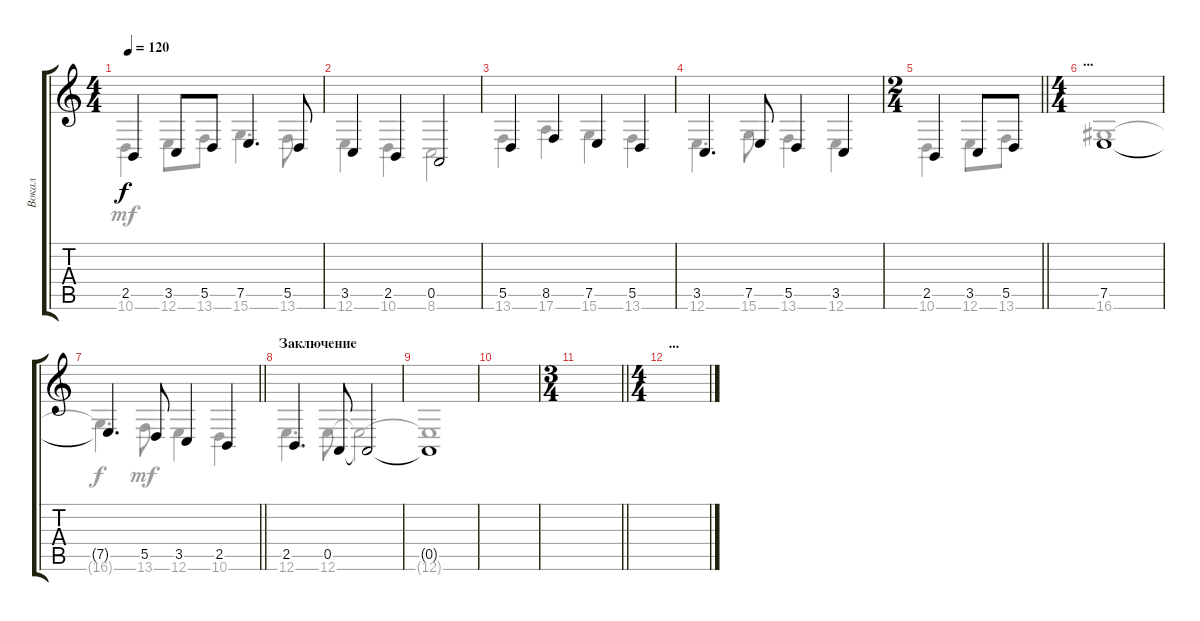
\track ("Вокал" "Вокал") {instrument accordion}
\staff {score tabs}
\tuning (E4 B3 G3 D3 A2 E2) {hide}
\voice
\ts (4 4)
\tempo 120
\clef g2
\ks c
2.5.4{dy f} 3.5.8 5.5.8 7.5.4{d} 5.5.8 |
3.5.4 2.5.4 0.5.2 |
5.5.4 8.5.4 7.5.4 5.5.4 |
3.5.4{d} 7.5.8 5.5.4 3.5.4 |
\ts (2 4)
\barLineRight lightlight
2.5.4 3.5.8 5.5.8 |
\ts (4 4)
\section ("" "...")
7.5.1 |
\barLineRight lightlight
7.5{t}.4{d} 5.5.8 3.5.4 2.5.4 |
\section ("" "Заключение")
2.5.4{d} 0.5.8 0.5{t}.2{volume 0} |
0.5{t}.1 |
|
\ts (3 4)
\barLineRight lightlight
|
\ts (4 4)
\section ("" "...")
|
\voice
\clef g2
\ottava regular
\simile none
\ks c
10.6.4{dy mf} 12.6.8 13.6.8 15.6.4{d} 13.6.8 |
12.6.4 10.6.4 8.6.2 |
13.6.4 17.6.4 15.6.4 13.6.4 |
12.6.4{d} 15.6.8 13.6.4 12.6.4 |
\barLineRight lightlight
10.6.4 12.6.8 13.6.8 |
16.6.1 |
\barLineRight lightlight
16.6{t}.4{d dy f} 13.6.8{dy mf} 12.6.4 10.6.4 |
12.6.4{d} 12.6.8 12.6{t}.2 |
12.6{t}.1 |
|
\barLineRight lightlight
|
|
